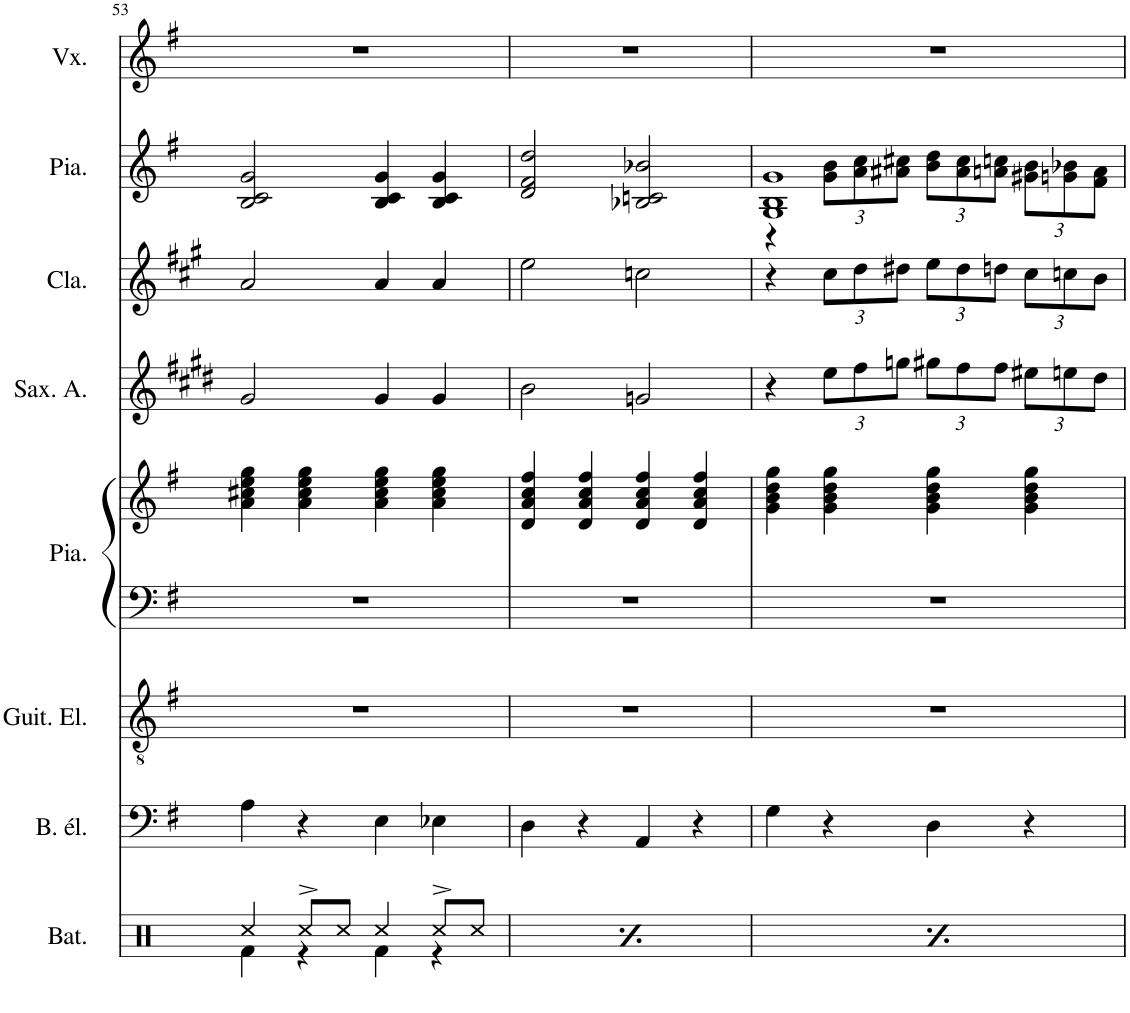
**kern	**kern	**kern	**kern	**kern	**kern	**kern	**kern	**kern
*part8	*part7	*part6	*part5	*part5	*part4	*part3	*part2	*part1
*staff9	*staff8	*staff7	*staff6	*staff5	*staff4	*staff3	*staff2	*staff1
*I"Batterie	*I"Basse électrique	*I"Guitare électrique	*I"Piano	*	*I"Saxophone Alto	*I"Clarinette	*I"Piano	*I"Voix
*I'Bat.	*I'B. él.	*I'Guit. El.	*I'Pia.	*	*I'Sax. A.	*I'Cla.	*I'Pia.	*I'Vx.
!!LO:PB:g=z
*clefX	*clefF4	*clefGv2	*clefF4	*clefG2	*clefG2	*clefG2	*clefG2	*clefG2
*	*Trd7c12	*	*	*	*Trd5c9	*Trd1c2	*	*
*k[]	*k[f#]	*k[f#]	*k[f#]	*k[f#]	*k[f#c#g#d#]	*k[f#c#g#]	*k[f#]	*k[f#]
*M4/4	*M4/4	*M4/4	*M4/4	*M4/4	*M4/4	*M4/4	*M4/4	*M4/4
*met(c)	*met(c)	*met(c)	*met(c)	*met(c)	*met(c)	*met(c)	*met(c)	*met(c)
=53	=53	=53	=53	=53	=53	=53	=53	=53
*^	*	*	*	*	*	*	*	*
4Rcc/	4Rf\	4A\	1r	1r	4a\ 4cc#X\ 4ee\ 4gg\	2g#/	2a/	2B/ 2c/ 2g/	1r
8Rcc^/L	4r	4r	.	.	4a\ 4cc#\ 4ee\ 4gg\	.	.	.	.
8Rcc/J	.	.	.	.	.	.	.	.	.
4Rcc/	4Rf\	4E\	.	.	4a\ 4cc#\ 4ee\ 4gg\	4g#/	4a/	4B/ 4c/ 4g/	.
8Rcc^/L	4r	4E-X\	.	.	4a\ 4cc#\ 4ee\ 4gg\	4g#/	4a/	4B/ 4c/ 4g/	.
8Rcc/J	.	.	.	.	.	.	.	.	.
=54	=54	=54	=54	=54	=54	=54	=54	=54	=54
4Rcc/	4Rf\	4D\	1r	1r	4d/ 4a/ 4cc/ 4ff#/	2b\	2ee\	2d/ 2f#/ 2dd/	1r
8Rcc^/L	4r	4r	.	.	4d/ 4a/ 4cc/ 4ff#/	.	.	.	.
8Rcc/J	.	.	.	.	.	.	.	.	.
4Rcc/	4Rf\	4AA/	.	.	4d/ 4a/ 4cc/ 4ff#/	2gn/	2ccn\	2B-X/ 2cn/ 2b-X/	.
8Rcc^/L	4r	4r	.	.	4d/ 4a/ 4cc/ 4ff#/	.	.	.	.
8Rcc/J	.	.	.	.	.	.	.	.	.
=55	=55	=55	=55	=55	=55	=55	=55	=55	=55
*	*	*	*	*	*	*	*	*^	*
4Rcc/	4Rf\	4G\	1r	1r	4g\ 4b\ 4dd\ 4gg\	4r	4r	1G 1B 1g	4r	1r
*	*	*	*	*	*	*Xbrackettup	*Xbrackettup	*	*Xbrackettup	*
8Rcc^/L	4r	4r	.	.	4g\ 4b\ 4dd\ 4gg\	12ee\L	12cc#\L	.	12g\ 12b\L	.
.	.	.	.	.	.	12ff#\	12dd\	.	12a\ 12cc\	.
8Rcc/J	.	.	.	.	.	.	.	.	.	.
.	.	.	.	.	.	12ggn\J	12dd#X\J	.	12a#X\ 12cc#X\J	.
4Rcc/	4Rf\	4D\	.	.	4g\ 4b\ 4dd\ 4gg\	12gg#X\L	12ee\L	.	12b\ 12dd\L	.
.	.	.	.	.	.	12ff#\	12dd#\	.	12a#\ 12cc#\	.
.	.	.	.	.	.	12ff#\J	12ddn\J	.	12an\ 12ccn\J	.
8Rcc^/L	4r	4r	.	.	4g\ 4b\ 4dd\ 4gg\	12ee#X\L	12cc#\L	.	12g#X\ 12b\L	.
.	.	.	.	.	.	12een\	12ccn\	.	12gn\ 12b-X\	.
8Rcc/J	.	.	.	.	.	.	.	.	.	.
.	.	.	.	.	.	12dd#\J	12b\J	.	12f#\ 12a\J	.
*v	*v	*	*	*	*	*	*	*v	*v	*
=	=	=	=	=	=	=	=	=
*-	*-	*-	*-	*-	*-	*-	*-	*-
